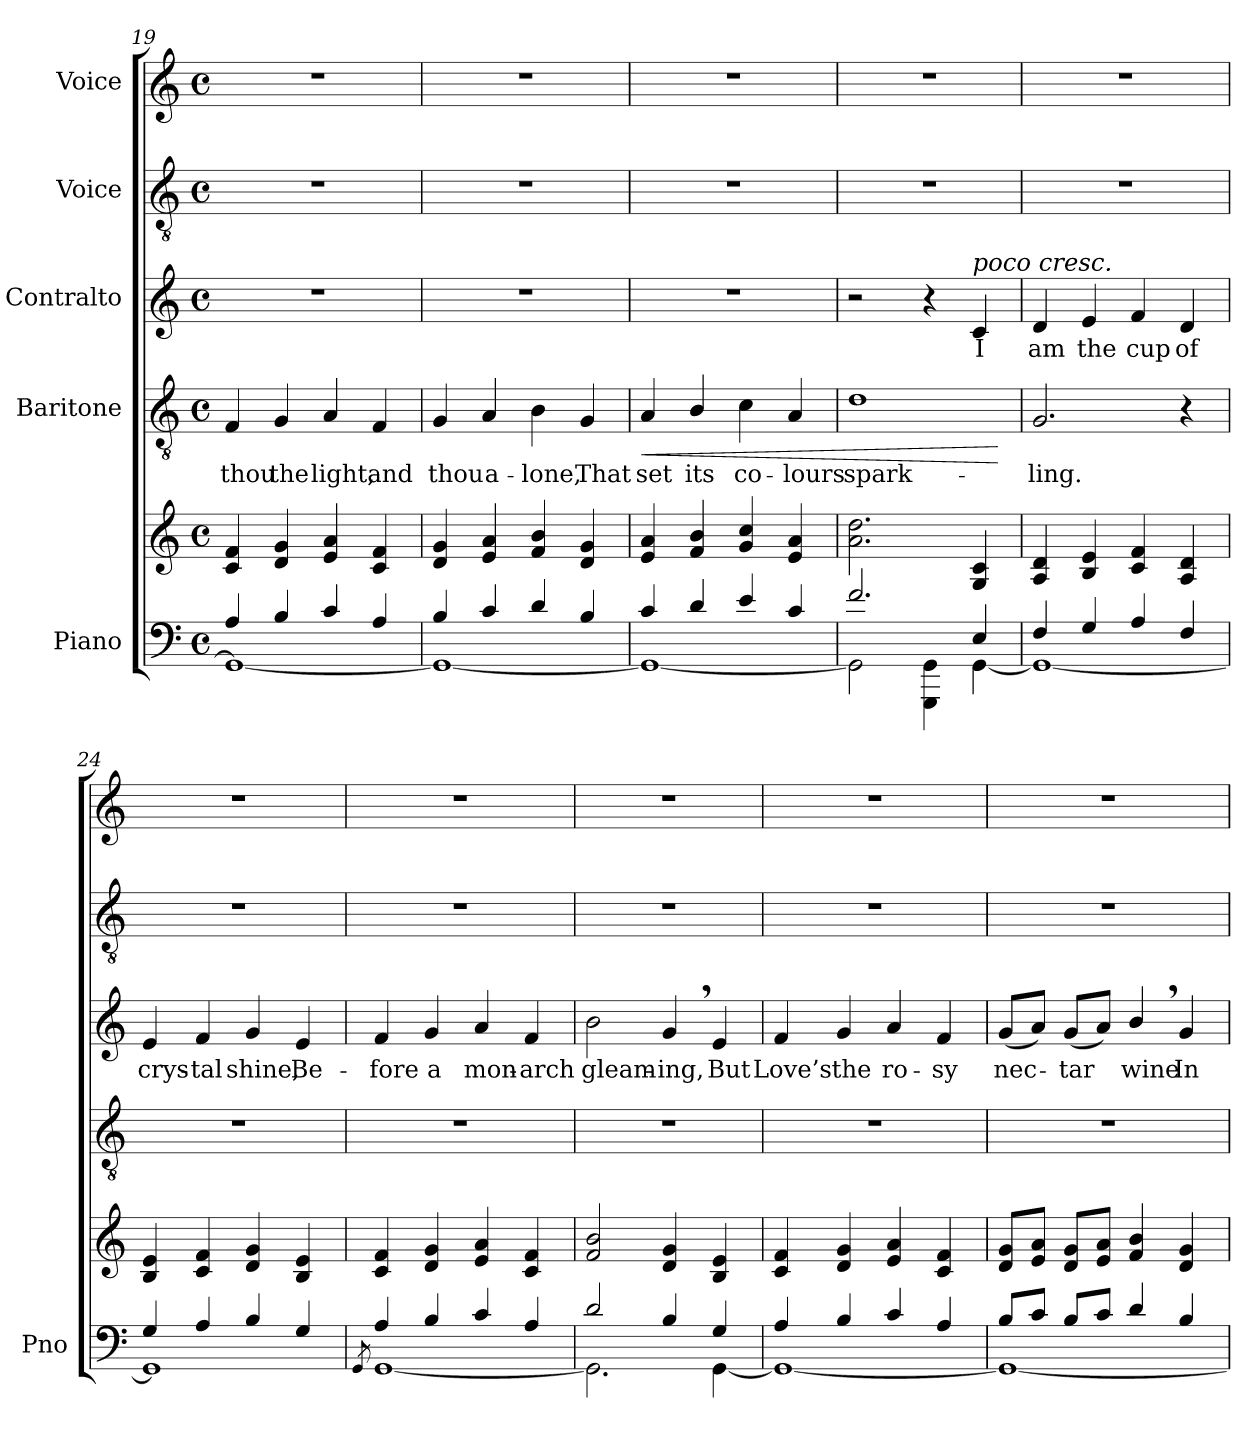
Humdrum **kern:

**kern	**kern	**kern	**text	**dynam	**kern	**text	**kern	**kern
*part5	*part5	*part4	*part4	*part4	*part3	*part3	*part2	*part1
*staff6	*staff5	*staff4	*staff4	*staff4	*staff3	*staff3	*staff2	*staff1
*I"Piano	*	*I"Baritone	*	*	*I"Contralto	*	*I"Voice	*I"Voice
*I'Pno	*	*	*	*	*	*	*	*
*clefF4	*clefG2	*clefGv2	*	*	*clefG2	*	*clefGv2	*clefG2
*k[]	*k[]	*k[]	*	*	*k[]	*	*k[]	*k[]
*M4/4	*M4/4	*M4/4	*	*	*M4/4	*	*M4/4	*M4/4
*met(c)	*met(c)	*met(c)	*	*	*met(c)	*	*met(c)	*met(c)
=19	=19	=19	=19	=19	=19	=19	=19	=19
*^	*	*	*	*	*	*	*	*
!	!	!	!	!LO:LY:b	!	!	!	!	!
4A/	1GG_	4c/ 4f/	4F/	thou	.	1r	.	1r	1r
!	!	!	!	!LO:LY:b	!	!	!	!	!
4B/	.	4d/ 4g/	4G/	the	.	.	.	.	.
!	!	!	!	!LO:LY:b	!	!	!	!	!
4c/	.	4e/ 4a/	4A/	light,	.	.	.	.	.
!	!	!	!	!LO:LY:b	!	!	!	!	!
4A/	.	4c/ 4f/	4F/	and	.	.	.	.	.
=20	=20	=20	=20	=20	=20	=20	=20	=20	=20
!	!	!	!	!LO:LY:b	!	!	!	!	!
4B/	1GG_	4d/ 4g/	4G/	thou	.	1r	.	1r	1r
!	!	!	!	!LO:LY:b	!	!	!	!	!
4c/	.	4e/ 4a/	4A/	a-	.	.	.	.	.
!	!	!	!	!LO:LY:b	!	!	!	!	!
4d/	.	4f/ 4b/	4B\	-lone,	.	.	.	.	.
!	!	!	!	!LO:LY:b	!	!	!	!	!
4B/	.	4d/ 4g/	4G/	That	.	.	.	.	.
!!LO:LB:g=z
=21	=21	=21	=21	=21	=21	=21	=21	=21	=21
!	!	!	!LO:TX:a:color=#FFFFFF:t=.	!	!	!	!	!	!
!	!	!LO:TX:a:color=#FFFFFF:t=.	!	!	!	!	!	!	!
!LO:TX:a:color=#FFFFFF:t=.	!	!	!	!	!	!	!	!	!
!	!	!	!	!LO:LY:b	!LO:HP:b	!	!	!	!
4c/	1GG_	4e/ 4a/	4A/	set	<	1r	.	1r	1r
!	!	!	!	!LO:LY:b	!	!	!	!	!
4d/	.	4f/ 4b/	4B/	its	.	.	.	.	.
!	!	!	!	!LO:LY:b	!	!	!	!	!
4e/	.	4g/ 4cc/	4c\	co-	.	.	.	.	.
!	!	!	!	!LO:LY:b	!	!	!	!	!
4c/	.	4e/ 4a/	4A/	-lours	.	.	.	.	.
=22	=22	=22	=22	=22	=22	=22	=22	=22	=22
!	!	!	!	!LO:LY:b	!	!	!	!	!
*	*	*	*^	*	*	*	*	*	*
2.f/	2GG\]	2.a\ 2.dd\	1d	2ryy	spark-	.	2r	.	1r	1r
.	4GGG\ 4GG\	.	.	2ryy	.	.	4r	.	.	.
!	!	!	!	!	!	!	!LO:TX:a:i:t=poco cresc.	!	!	!
!	!	!	!	!	!	!	!	!LO:LY:b	!	!
4E/	[4GG\	4G/ 4c/	.	.	.	.	4c/	I	.	.
*v	*v	*	*v	*v	*	*	*	*	*	*
.	.	.	.	[	.	.	.	.
=23	=23	=23	=23	=23	=23	=23	=23	=23
*^	*	*	*	*	*	*	*	*
!	!	!	!	!LO:LY:b	!	!	!LO:LY:b	!	!
4F/	1GG_	4A/ 4d/	2.G/	-ling.	.	4d/	am	1r	1r
!	!	!	!	!	!	!	!LO:LY:b	!	!
4G/	.	4B/ 4e/	.	.	.	4e/	the	.	.
!	!	!	!	!	!	!	!LO:LY:b	!	!
4A/	.	4c/ 4f/	.	.	.	4f/	cup	.	.
!	!	!	!	!	!	!	!LO:LY:b	!	!
4F/	.	4A/ 4d/	4r	.	.	4d/	of	.	.
!!LO:LB:g=z
=24	=24	=24	=24	=24	=24	=24	=24	=24	=24
!	!	!	!	!	!	!LO:TX:a:color=#FFFFFF:t=.	!	!	!
!	!	!	!LO:TX:a:color=#FFFFFF:t=.	!	!	!	!	!	!
!	!	!	!	!	!	!	!LO:LY:b	!	!
4G/	1GG]	4B/ 4e/	1r	.	.	4e/	crys-	1r	1r
!	!	!	!	!	!	!	!LO:LY:b	!	!
4A/	.	4c/ 4f/	.	.	.	4f/	-tal	.	.
!	!	!	!	!	!	!	!LO:LY:b	!	!
4B/	.	4d/ 4g/	.	.	.	4g/	shine,	.	.
!	!	!	!	!	!	!	!LO:LY:b	!	!
4G/	.	4B/ 4e/	.	.	.	4e/	Be-	.	.
=25	=25	=25	=25	=25	=25	=25	=25	=25	=25
8qGG/	.	.	.	.	.	.	.	.	.
!	!	!	!	!	!	!	!LO:LY:b	!	!
4A/	[1GG	4c/ 4f/	1r	.	.	4f/	-fore	1r	1r
!	!	!	!	!	!	!	!LO:LY:b	!	!
4B/	.	4d/ 4g/	.	.	.	4g/	a	.	.
!	!	!	!	!	!	!	!LO:LY:b	!	!
4c/	.	4e/ 4a/	.	.	.	4a/	mon-	.	.
!	!	!	!	!	!	!	!LO:LY:b	!	!
4A/	.	4c/ 4f/	.	.	.	4f/	-arch	.	.
=26	=26	=26	=26	=26	=26	=26	=26	=26	=26
!	!	!LO:TX:a:color=#FFFFFF:t=.	!	!	!	!	!	!	!
!LO:TX:a:color=#FFFFFF:t=.	!	!	!	!	!	!	!	!	!
!	!	!	!	!	!	!	!LO:LY:b	!	!
2d/	2.GG\]	2f/ 2b/	1r	.	.	2b\	gleam-	1r	1r
!	!	!	!	!	!	!	!LO:LY:b	!	!
4B/	.	4d/ 4g/	.	.	.	4g,/	-ing,	.	.
!	!	!	!	!	!	!	!LO:LY:b	!	!
4G/	[4GG\	4B/ 4e/	.	.	.	4e/	But	.	.
!!LO:PB:g=z
=27	=27	=27	=27	=27	=27	=27	=27	=27	=27
!	!	!	!	!	!	!LO:TX:a:color=#FFFFFF:t=.	!	!	!
!	!	!	!LO:TX:a:color=#FFFFFF:t=.	!	!	!	!	!	!
!	!	!	!	!	!	!	!LO:LY:b	!	!
4A/	1GG_	4c/ 4f/	1r	.	.	4f/	Love’s	1r	1r
!	!	!	!	!	!	!	!LO:LY:b	!	!
4B/	.	4d/ 4g/	.	.	.	4g/	the	.	.
!	!	!	!	!	!	!	!LO:LY:b	!	!
4c/	.	4e/ 4a/	.	.	.	4a/	ro-	.	.
!	!	!	!	!	!	!	!LO:LY:b	!	!
4A/	.	4c/ 4f/	.	.	.	4f/	-sy	.	.
=28	=28	=28	=28	=28	=28	=28	=28	=28	=28
!	!	!	!	!	!	!	!LO:LY:b	!	!
8B/L	1GG_	8d/ 8g/L	1r	.	.	(8g/L	nec-	1r	1r
8c/J	.	8e/ 8a/J	.	.	.	8a/J)	.	.	.
!	!	!	!	!	!	!	!LO:LY:b	!	!
8B/L	.	8d/ 8g/L	.	.	.	(8g/L	-tar	.	.
8c/J	.	8e/ 8a/J	.	.	.	8a/J)	.	.	.
!	!	!	!	!	!	!	!LO:LY:b	!	!
4d/	.	4f/ 4b/	.	.	.	4b,/	wine	.	.
!	!	!	!	!	!	!	!LO:LY:b	!	!
4B/	.	4d/ 4g/	.	.	.	4g/	In-	.	.
*v	*v	*	*	*	*	*	*	*	*
=	=	=	=	=	=	=	=	=
*-	*-	*-	*-	*-	*-	*-	*-	*-
